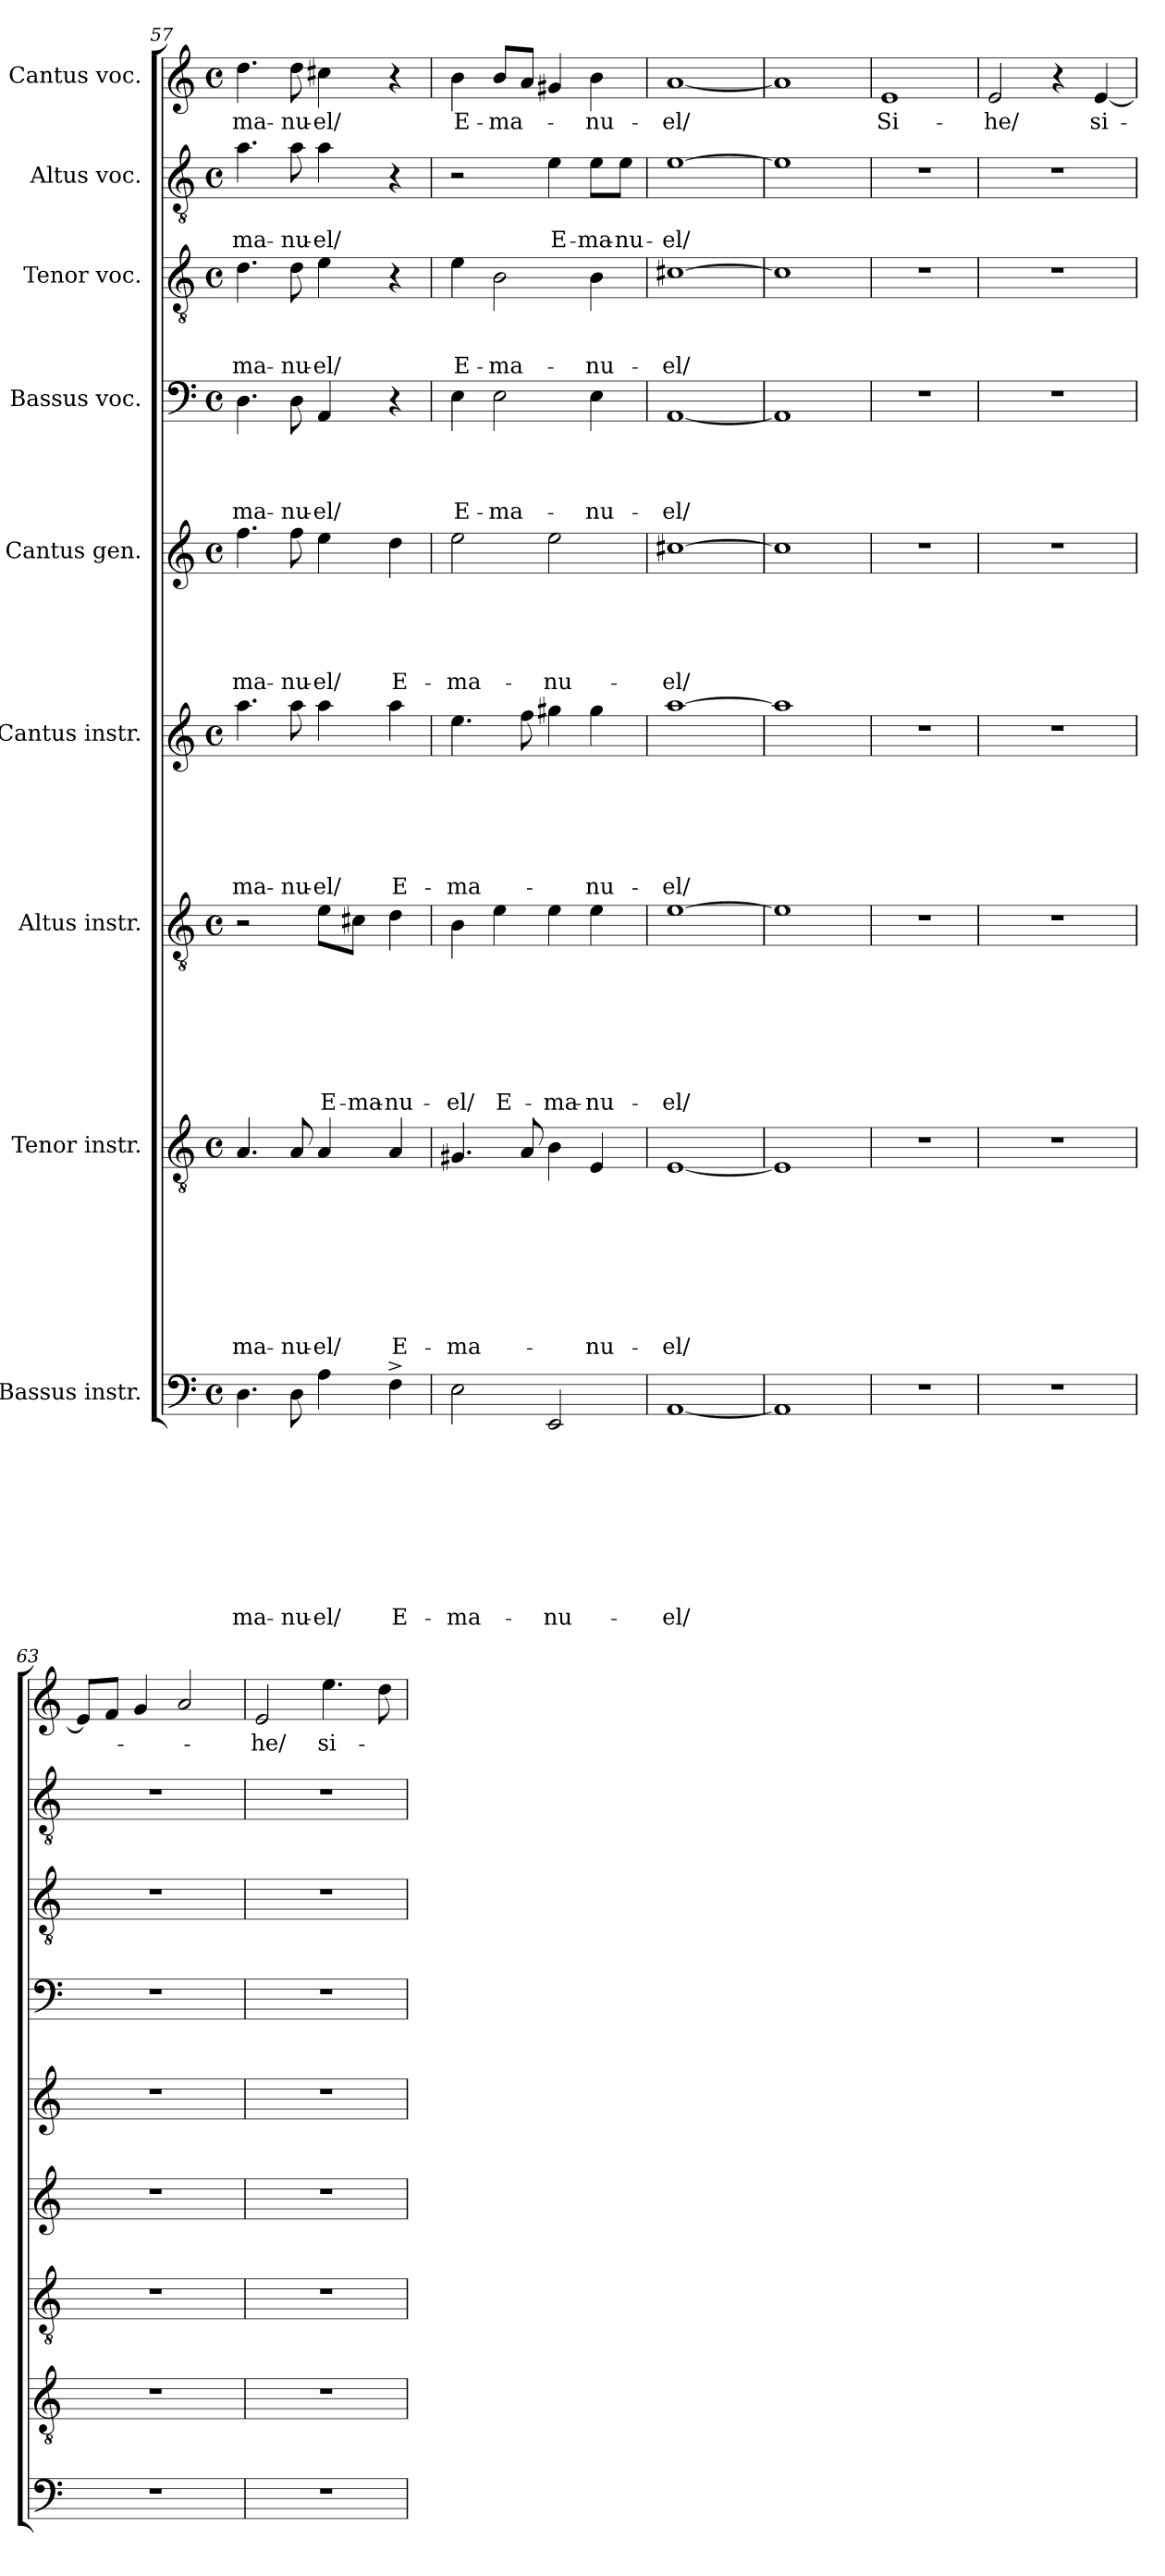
**kern	**text	**text	**text	**text	**text	**text	**text	**text	**text	**kern	**text	**text	**text	**text	**text	**text	**text	**text	**kern	**text	**text	**text	**text	**text	**text	**text	**kern	**text	**text	**text	**text	**text	**text	**kern	**text	**text	**text	**text	**text	**kern	**text	**text	**text	**text	**kern	**text	**text	**text	**kern	**text	**text	**kern	**text
*part9	*part9	*part9	*part9	*part9	*part9	*part9	*part9	*part9	*part9	*part8	*part8	*part8	*part8	*part8	*part8	*part8	*part8	*part8	*part7	*part7	*part7	*part7	*part7	*part7	*part7	*part7	*part6	*part6	*part6	*part6	*part6	*part6	*part6	*part5	*part5	*part5	*part5	*part5	*part5	*part4	*part4	*part4	*part4	*part4	*part3	*part3	*part3	*part3	*part2	*part2	*part2	*part1	*part1
*staff9	*staff9	*staff9	*staff9	*staff9	*staff9	*staff9	*staff9	*staff9	*staff9	*staff8	*staff8	*staff8	*staff8	*staff8	*staff8	*staff8	*staff8	*staff8	*staff7	*staff7	*staff7	*staff7	*staff7	*staff7	*staff7	*staff7	*staff6	*staff6	*staff6	*staff6	*staff6	*staff6	*staff6	*staff5	*staff5	*staff5	*staff5	*staff5	*staff5	*staff4	*staff4	*staff4	*staff4	*staff4	*staff3	*staff3	*staff3	*staff3	*staff2	*staff2	*staff2	*staff1	*staff1
*I"Bassus instr.	*	*	*	*	*	*	*	*	*	*I"Tenor instr.	*	*	*	*	*	*	*	*	*I"Altus instr.	*	*	*	*	*	*	*	*I"Cantus instr.	*	*	*	*	*	*	*I"Cantus gen.	*	*	*	*	*	*I"Bassus voc.	*	*	*	*	*I"Tenor voc.	*	*	*	*I"Altus voc.	*	*	*I"Cantus voc.	*
*clefF4	*	*	*	*	*	*	*	*	*	*clefGv2	*	*	*	*	*	*	*	*	*clefGv2	*	*	*	*	*	*	*	*clefG2	*	*	*	*	*	*	*clefG2	*	*	*	*	*	*clefF4	*	*	*	*	*clefGv2	*	*	*	*clefGv2	*	*	*clefG2	*
*k[]	*	*	*	*	*	*	*	*	*	*k[]	*	*	*	*	*	*	*	*	*k[]	*	*	*	*	*	*	*	*k[]	*	*	*	*	*	*	*k[]	*	*	*	*	*	*k[]	*	*	*	*	*k[]	*	*	*	*k[]	*	*	*k[]	*
*C:	*	*	*	*	*	*	*	*	*	*C:	*	*	*	*	*	*	*	*	*C:	*	*	*	*	*	*	*	*C:	*	*	*	*	*	*	*C:	*	*	*	*	*	*C:	*	*	*	*	*C:	*	*	*	*C:	*	*	*C:	*
*M4/4	*	*	*	*	*	*	*	*	*	*M4/4	*	*	*	*	*	*	*	*	*M4/4	*	*	*	*	*	*	*	*M4/4	*	*	*	*	*	*	*M4/4	*	*	*	*	*	*M4/4	*	*	*	*	*M4/4	*	*	*	*M4/4	*	*	*M4/4	*
*met(c)	*	*	*	*	*	*	*	*	*	*met(c)	*	*	*	*	*	*	*	*	*met(c)	*	*	*	*	*	*	*	*met(c)	*	*	*	*	*	*	*met(c)	*	*	*	*	*	*met(c)	*	*	*	*	*met(c)	*	*	*	*met(c)	*	*	*met(c)	*
=57	=57	=57	=57	=57	=57	=57	=57	=57	=57	=57	=57	=57	=57	=57	=57	=57	=57	=57	=57	=57	=57	=57	=57	=57	=57	=57	=57	=57	=57	=57	=57	=57	=57	=57	=57	=57	=57	=57	=57	=57	=57	=57	=57	=57	=57	=57	=57	=57	=57	=57	=57	=57	=57
!	!	!	!	!	!	!	!	!	!LO:LY:b	!	!	!	!	!	!	!	!	!LO:LY:b	!	!	!	!	!	!	!	!	!	!	!	!	!	!	!LO:LY:b	!	!	!	!	!	!LO:LY:b	!	!	!	!	!LO:LY:b	!	!	!	!LO:LY:b	!	!	!LO:LY:b	!	!LO:LY:b
4.D\	.	.	.	.	.	.	.	.	-ma-	4.A/	.	.	.	.	.	.	.	-ma-	2r	.	.	.	.	.	.	.	4.aa\	.	.	.	.	.	-ma-	4.ff\	.	.	.	.	-ma-	4.D\	.	.	.	-ma-	4.d\	.	.	-ma-	4.a\	.	-ma-	4.dd\	-ma-
!	!	!	!	!	!	!	!	!	!LO:LY:b	!	!	!	!	!	!	!	!	!LO:LY:b	!	!	!	!	!	!	!	!	!	!	!	!	!	!	!LO:LY:b	!	!	!	!	!	!LO:LY:b	!	!	!	!	!LO:LY:b	!	!	!	!LO:LY:b	!	!	!LO:LY:b	!	!LO:LY:b
8D\	.	.	.	.	.	.	.	.	-nu-	8A/	.	.	.	.	.	.	.	-nu-	.	.	.	.	.	.	.	.	8aa\	.	.	.	.	.	-nu-	8ff\	.	.	.	.	-nu-	8D\	.	.	.	-nu-	8d\	.	.	-nu-	8a\	.	-nu-	8dd\	-nu-
!	!	!	!	!	!	!	!	!	!LO:LY:b	!	!	!	!	!	!	!	!	!LO:LY:b	!	!	!	!	!	!	!	!LO:LY:b	!	!	!	!	!	!	!LO:LY:b	!	!	!	!	!	!LO:LY:b	!	!	!	!	!LO:LY:b	!	!	!	!LO:LY:b	!	!	!LO:LY:b	!	!LO:LY:b
4A\	.	.	.	.	.	.	.	.	-el/	4A/	.	.	.	.	.	.	.	-el/	8e\L	.	.	.	.	.	.	E-	4aa\	.	.	.	.	.	-el/	4ee\	.	.	.	.	-el/	4AA/	.	.	.	-el/	4e\	.	.	-el/	4a\	.	-el/	4cc#X\	-el/
!	!	!	!	!	!	!	!	!	!	!	!	!	!	!	!	!	!	!	!	!	!	!	!	!	!	!LO:LY:b	!	!	!	!	!	!	!	!	!	!	!	!	!	!	!	!	!	!	!	!	!	!	!	!	!	!	!
.	.	.	.	.	.	.	.	.	.	.	.	.	.	.	.	.	.	.	8c#\J	.	.	.	.	.	.	-ma-	.	.	.	.	.	.	.	.	.	.	.	.	.	.	.	.	.	.	.	.	.	.	.	.	.	.	.
!	!	!	!	!	!	!	!	!	!LO:LY:b	!	!	!	!	!	!	!	!	!LO:LY:b	!	!	!	!	!	!	!	!LO:LY:b	!	!	!	!	!	!	!LO:LY:b	!	!	!	!	!	!LO:LY:b	!	!	!	!	!	!	!	!	!	!	!	!	!	!
4F^>\	.	.	.	.	.	.	.	.	E-	4A/	.	.	.	.	.	.	.	E-	4d\	.	.	.	.	.	.	-nu-	4aa\	.	.	.	.	.	E-	4dd\	.	.	.	.	E-	4r	.	.	.	.	4r	.	.	.	4r	.	.	4r	.
=58	=58	=58	=58	=58	=58	=58	=58	=58	=58	=58	=58	=58	=58	=58	=58	=58	=58	=58	=58	=58	=58	=58	=58	=58	=58	=58	=58	=58	=58	=58	=58	=58	=58	=58	=58	=58	=58	=58	=58	=58	=58	=58	=58	=58	=58	=58	=58	=58	=58	=58	=58	=58	=58
!	!	!	!	!	!	!	!	!	!LO:LY:b	!	!	!	!	!	!	!	!	!LO:LY:b	!	!	!	!	!	!	!	!LO:LY:b	!	!	!	!	!	!	!LO:LY:b	!	!	!	!	!	!LO:LY:b	!	!	!	!	!LO:LY:b	!	!	!	!LO:LY:b	!	!	!	!	!LO:LY:b
2E\	.	.	.	.	.	.	.	.	-ma-	4.G#X/	.	.	.	.	.	.	.	-ma-	4B\	.	.	.	.	.	.	-el/	4.ee\	.	.	.	.	.	-ma-	2ee\	.	.	.	.	-ma-	4E\	.	.	.	E-	4e\	.	.	E-	2r	.	.	4b\	E-
!	!	!	!	!	!	!	!	!	!	!	!	!	!	!	!	!	!	!	!	!	!	!	!	!	!	!LO:LY:b	!	!	!	!	!	!	!	!	!	!	!	!	!	!	!	!	!	!LO:LY:b	!	!	!	!LO:LY:b	!	!	!	!	!LO:LY:b
.	.	.	.	.	.	.	.	.	.	.	.	.	.	.	.	.	.	.	4e\	.	.	.	.	.	.	E-	.	.	.	.	.	.	.	.	.	.	.	.	.	2E\	.	.	.	-ma-	2B\	.	.	-ma-	.	.	.	8b/L	-ma-
.	.	.	.	.	.	.	.	.	.	8A/	.	.	.	.	.	.	.	.	.	.	.	.	.	.	.	.	8ff\	.	.	.	.	.	.	.	.	.	.	.	.	.	.	.	.	.	.	.	.	.	.	.	.	8a/J	.
!	!	!	!	!	!	!	!	!	!LO:LY:b	!	!	!	!	!	!	!	!	!	!	!	!	!	!	!	!	!LO:LY:b	!	!	!	!	!	!	!	!	!	!	!	!	!LO:LY:b	!	!	!	!	!	!	!	!	!	!	!	!LO:LY:b	!	!
2EE/	.	.	.	.	.	.	.	.	-nu-	4B\	.	.	.	.	.	.	.	.	4e\	.	.	.	.	.	.	-ma-	4gg#X\	.	.	.	.	.	.	2ee\	.	.	.	.	-nu-	.	.	.	.	.	.	.	.	.	4e\	.	E-	4g#X/	.
!	!	!	!	!	!	!	!	!	!	!	!	!	!	!	!	!	!	!LO:LY:b	!	!	!	!	!	!	!	!LO:LY:b	!	!	!	!	!	!	!LO:LY:b	!	!	!	!	!	!	!	!	!	!	!LO:LY:b	!	!	!	!LO:LY:b	!	!	!LO:LY:b	!	!LO:LY:b
.	.	.	.	.	.	.	.	.	.	4E/	.	.	.	.	.	.	.	-nu-	4e\	.	.	.	.	.	.	-nu-	4gg#\	.	.	.	.	.	-nu-	.	.	.	.	.	.	4E\	.	.	.	-nu-	4B\	.	.	-nu-	8e\L	.	-ma-	4b\	-nu-
!	!	!	!	!	!	!	!	!	!	!	!	!	!	!	!	!	!	!	!	!	!	!	!	!	!	!	!	!	!	!	!	!	!	!	!	!	!	!	!	!	!	!	!	!	!	!	!	!	!	!	!LO:LY:b	!	!
.	.	.	.	.	.	.	.	.	.	.	.	.	.	.	.	.	.	.	.	.	.	.	.	.	.	.	.	.	.	.	.	.	.	.	.	.	.	.	.	.	.	.	.	.	.	.	.	.	8e\J	.	-nu-	.	.
=59	=59	=59	=59	=59	=59	=59	=59	=59	=59	=59	=59	=59	=59	=59	=59	=59	=59	=59	=59	=59	=59	=59	=59	=59	=59	=59	=59	=59	=59	=59	=59	=59	=59	=59	=59	=59	=59	=59	=59	=59	=59	=59	=59	=59	=59	=59	=59	=59	=59	=59	=59	=59	=59
!	!	!	!	!	!	!	!	!	!LO:LY:b	!	!	!	!	!	!	!	!	!LO:LY:b	!	!	!	!	!	!	!	!LO:LY:b	!	!	!	!	!	!	!LO:LY:b	!	!	!	!	!	!LO:LY:b	!	!	!	!	!LO:LY:b	!	!	!	!LO:LY:b	!	!	!LO:LY:b	!	!LO:LY:b
[<1AA	.	.	.	.	.	.	.	.	-el/	[<1E	.	.	.	.	.	.	.	-el/	[>1e	.	.	.	.	.	.	-el/	[>1aa	.	.	.	.	.	-el/	[>1cc#X	.	.	.	.	-el/	[<1AA	.	.	.	-el/	[>1c#X	.	.	-el/	[>1e	.	-el/	[<1a	-el/
=60	=60	=60	=60	=60	=60	=60	=60	=60	=60	=60	=60	=60	=60	=60	=60	=60	=60	=60	=60	=60	=60	=60	=60	=60	=60	=60	=60	=60	=60	=60	=60	=60	=60	=60	=60	=60	=60	=60	=60	=60	=60	=60	=60	=60	=60	=60	=60	=60	=60	=60	=60	=60	=60
1AA]	.	.	.	.	.	.	.	.	.	1E]	.	.	.	.	.	.	.	.	1e]	.	.	.	.	.	.	.	1aa]	.	.	.	.	.	.	1cc#]	.	.	.	.	.	1AA]	.	.	.	.	1c#]	.	.	.	1e]	.	.	1a]	.
!!LO:PB:g=z
=61!	=61!	=61!	=61!	=61!	=61!	=61!	=61!	=61!	=61!	=61!	=61!	=61!	=61!	=61!	=61!	=61!	=61!	=61!	=61!	=61!	=61!	=61!	=61!	=61!	=61!	=61!	=61!	=61!	=61!	=61!	=61!	=61!	=61!	=61!	=61!	=61!	=61!	=61!	=61!	=61!	=61!	=61!	=61!	=61!	=61!	=61!	=61!	=61!	=61!	=61!	=61!	=61!	=61!
!	!	!	!	!	!	!	!	!	!	!	!	!	!	!	!	!	!	!	!	!	!	!	!	!	!	!	!	!	!	!	!	!	!	!	!	!	!	!	!	!	!	!	!	!	!	!	!	!	!	!	!	!	!LO:LY:b
1r	.	.	.	.	.	.	.	.	.	1r	.	.	.	.	.	.	.	.	1r	.	.	.	.	.	.	.	1r	.	.	.	.	.	.	1r	.	.	.	.	.	1r	.	.	.	.	1r	.	.	.	1r	.	.	1e	Si-
=62	=62	=62	=62	=62	=62	=62	=62	=62	=62	=62	=62	=62	=62	=62	=62	=62	=62	=62	=62	=62	=62	=62	=62	=62	=62	=62	=62	=62	=62	=62	=62	=62	=62	=62	=62	=62	=62	=62	=62	=62	=62	=62	=62	=62	=62	=62	=62	=62	=62	=62	=62	=62	=62
!	!	!	!	!	!	!	!	!	!	!	!	!	!	!	!	!	!	!	!	!	!	!	!	!	!	!	!	!	!	!	!	!	!	!	!	!	!	!	!	!	!	!	!	!	!	!	!	!	!	!	!	!	!LO:LY:b
1r	.	.	.	.	.	.	.	.	.	1r	.	.	.	.	.	.	.	.	1r	.	.	.	.	.	.	.	1r	.	.	.	.	.	.	1r	.	.	.	.	.	1r	.	.	.	.	1r	.	.	.	1r	.	.	2e/	-he/
.	.	.	.	.	.	.	.	.	.	.	.	.	.	.	.	.	.	.	.	.	.	.	.	.	.	.	.	.	.	.	.	.	.	.	.	.	.	.	.	.	.	.	.	.	.	.	.	.	.	.	.	4r	.
!	!	!	!	!	!	!	!	!	!	!	!	!	!	!	!	!	!	!	!	!	!	!	!	!	!	!	!	!	!	!	!	!	!	!	!	!	!	!	!	!	!	!	!	!	!	!	!	!	!	!	!	!	!LO:LY:b
.	.	.	.	.	.	.	.	.	.	.	.	.	.	.	.	.	.	.	.	.	.	.	.	.	.	.	.	.	.	.	.	.	.	.	.	.	.	.	.	.	.	.	.	.	.	.	.	.	.	.	.	[<4e/	si-
=63	=63	=63	=63	=63	=63	=63	=63	=63	=63	=63	=63	=63	=63	=63	=63	=63	=63	=63	=63	=63	=63	=63	=63	=63	=63	=63	=63	=63	=63	=63	=63	=63	=63	=63	=63	=63	=63	=63	=63	=63	=63	=63	=63	=63	=63	=63	=63	=63	=63	=63	=63	=63	=63
1r	.	.	.	.	.	.	.	.	.	1r	.	.	.	.	.	.	.	.	1r	.	.	.	.	.	.	.	1r	.	.	.	.	.	.	1r	.	.	.	.	.	1r	.	.	.	.	1r	.	.	.	1r	.	.	8e/L]	.
.	.	.	.	.	.	.	.	.	.	.	.	.	.	.	.	.	.	.	.	.	.	.	.	.	.	.	.	.	.	.	.	.	.	.	.	.	.	.	.	.	.	.	.	.	.	.	.	.	.	.	.	8f/J	.
.	.	.	.	.	.	.	.	.	.	.	.	.	.	.	.	.	.	.	.	.	.	.	.	.	.	.	.	.	.	.	.	.	.	.	.	.	.	.	.	.	.	.	.	.	.	.	.	.	.	.	.	4g/	.
.	.	.	.	.	.	.	.	.	.	.	.	.	.	.	.	.	.	.	.	.	.	.	.	.	.	.	.	.	.	.	.	.	.	.	.	.	.	.	.	.	.	.	.	.	.	.	.	.	.	.	.	2a/	.
=64	=64	=64	=64	=64	=64	=64	=64	=64	=64	=64	=64	=64	=64	=64	=64	=64	=64	=64	=64	=64	=64	=64	=64	=64	=64	=64	=64	=64	=64	=64	=64	=64	=64	=64	=64	=64	=64	=64	=64	=64	=64	=64	=64	=64	=64	=64	=64	=64	=64	=64	=64	=64	=64
!	!	!	!	!	!	!	!	!	!	!	!	!	!	!	!	!	!	!	!	!	!	!	!	!	!	!	!	!	!	!	!	!	!	!	!	!	!	!	!	!	!	!	!	!	!	!	!	!	!	!	!	!	!LO:LY:b
1r	.	.	.	.	.	.	.	.	.	1r	.	.	.	.	.	.	.	.	1r	.	.	.	.	.	.	.	1r	.	.	.	.	.	.	1r	.	.	.	.	.	1r	.	.	.	.	1r	.	.	.	1r	.	.	2e/	-he/
!	!	!	!	!	!	!	!	!	!	!	!	!	!	!	!	!	!	!	!	!	!	!	!	!	!	!	!	!	!	!	!	!	!	!	!	!	!	!	!	!	!	!	!	!	!	!	!	!	!	!	!	!	!LO:LY:b
.	.	.	.	.	.	.	.	.	.	.	.	.	.	.	.	.	.	.	.	.	.	.	.	.	.	.	.	.	.	.	.	.	.	.	.	.	.	.	.	.	.	.	.	.	.	.	.	.	.	.	.	4.ee\	si-
.	.	.	.	.	.	.	.	.	.	.	.	.	.	.	.	.	.	.	.	.	.	.	.	.	.	.	.	.	.	.	.	.	.	.	.	.	.	.	.	.	.	.	.	.	.	.	.	.	.	.	.	8dd\	.
=	=	=	=	=	=	=	=	=	=	=	=	=	=	=	=	=	=	=	=	=	=	=	=	=	=	=	=	=	=	=	=	=	=	=	=	=	=	=	=	=	=	=	=	=	=	=	=	=	=	=	=	=	=
*-	*-	*-	*-	*-	*-	*-	*-	*-	*-	*-	*-	*-	*-	*-	*-	*-	*-	*-	*-	*-	*-	*-	*-	*-	*-	*-	*-	*-	*-	*-	*-	*-	*-	*-	*-	*-	*-	*-	*-	*-	*-	*-	*-	*-	*-	*-	*-	*-	*-	*-	*-	*-	*-
